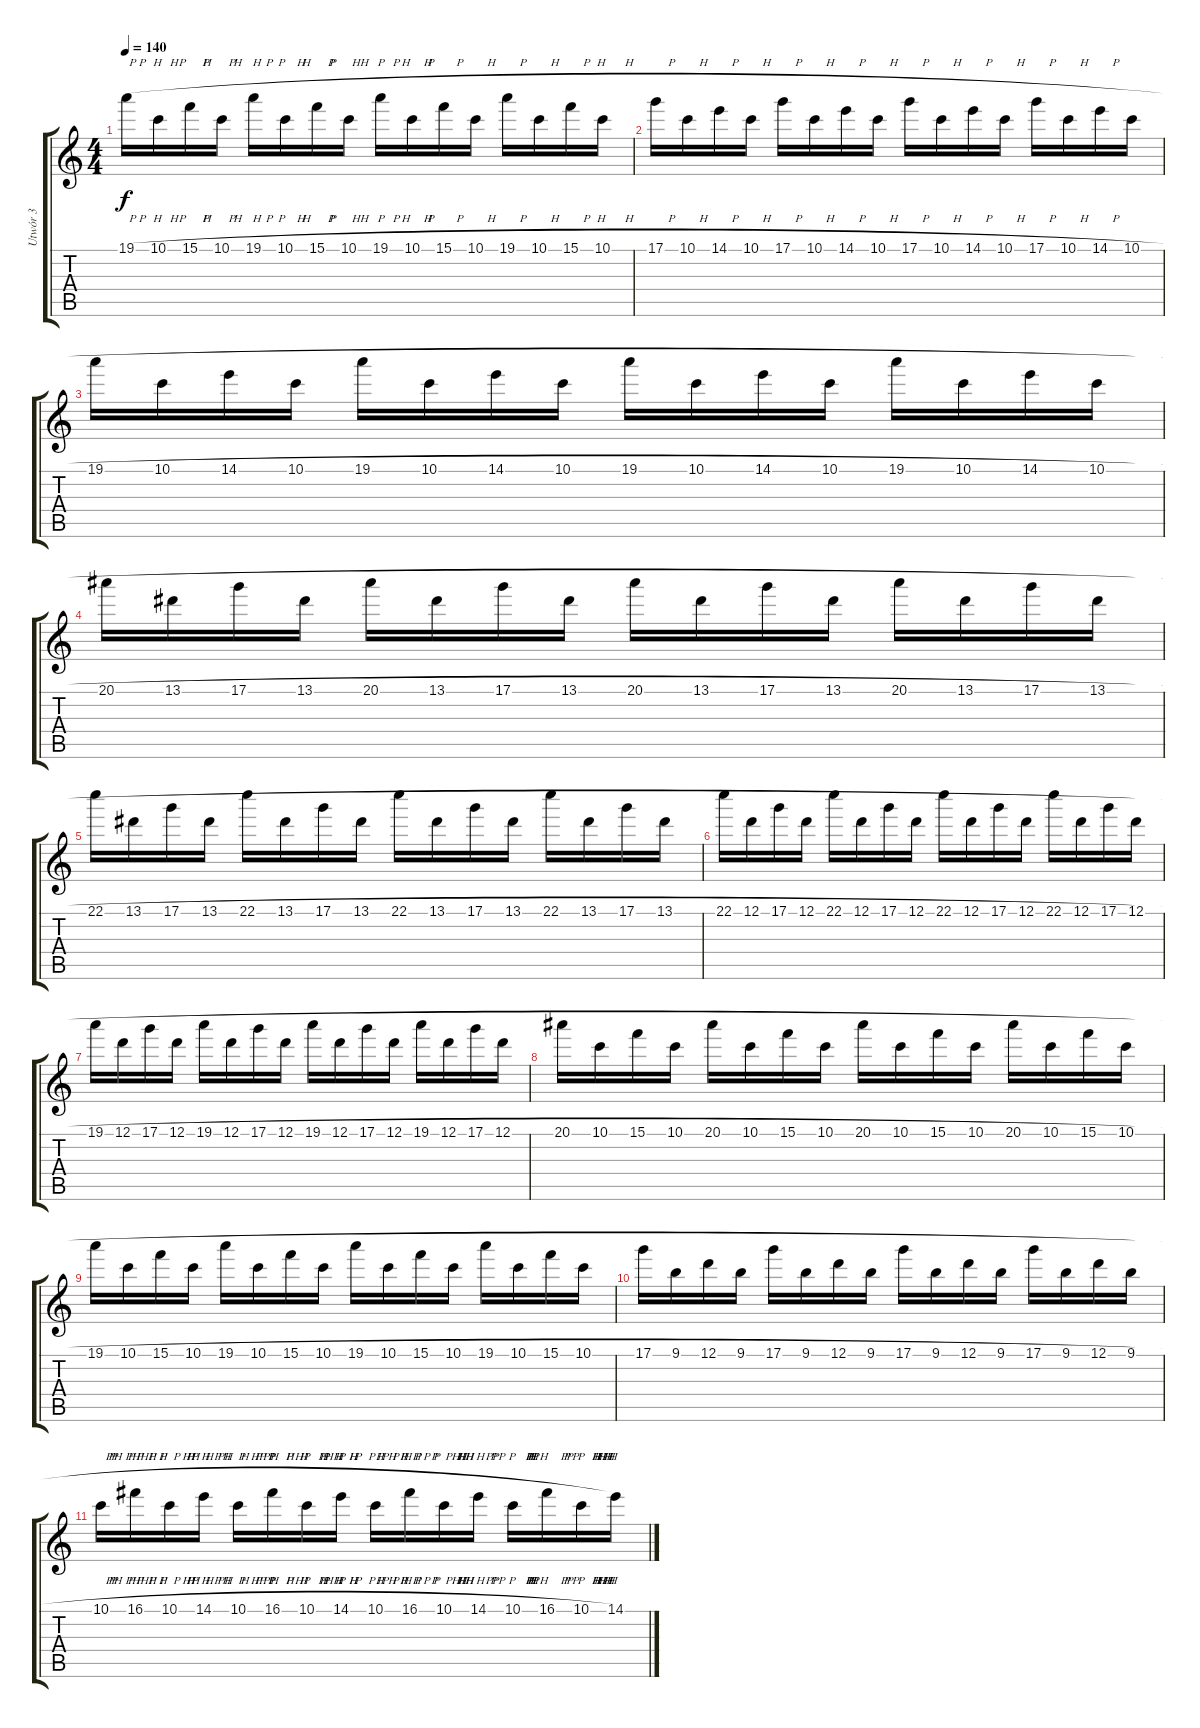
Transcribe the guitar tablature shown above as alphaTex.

\track ("Utwór 3" "Utwór 3") {instrument distortionguitar}
\staff {score tabs}
\tuning (D4 A3 F3 C3 G2 D2) {hide}
\ts (4 4)
\tempo 140
\clef g2
\ks c
19.1{h}.16{dy f} 10.1{h}.16 15.1{h}.16 10.1{h}.16 19.1{h}.16 10.1{h}.16 15.1{h}.16 10.1{h}.16 19.1{h}.16 10.1{h}.16 15.1{h}.16 10.1{h}.16 19.1{h}.16 10.1{h}.16 15.1{h}.16 10.1{h}.16 |
17.1{h}.16 10.1{h}.16 14.1{h}.16 10.1{h}.16 17.1{h}.16 10.1{h}.16 14.1{h}.16 10.1{h}.16 17.1{h}.16 10.1{h}.16 14.1{h}.16 10.1{h}.16 17.1{h}.16 10.1{h}.16 14.1{h}.16 10.1{h}.16 |
19.1{h}.16 10.1{h}.16 14.1{h}.16 10.1{h}.16 19.1{h}.16 10.1{h}.16 14.1{h}.16 10.1{h}.16 19.1{h}.16 10.1{h}.16 14.1{h}.16 10.1{h}.16 19.1{h}.16 10.1{h}.16 14.1{h}.16 10.1{h}.16 |
20.1{h}.16 13.1{h}.16 17.1{h}.16 13.1{h}.16 20.1{h}.16 13.1{h}.16 17.1{h}.16 13.1{h}.16 20.1{h}.16 13.1{h}.16 17.1{h}.16 13.1{h}.16 20.1{h}.16 13.1{h}.16 17.1{h}.16 13.1{h}.16 |
22.1{h}.16 13.1{h}.16 17.1{h}.16 13.1{h}.16 22.1{h}.16 13.1{h}.16 17.1{h}.16 13.1{h}.16 22.1{h}.16 13.1{h}.16 17.1{h}.16 13.1{h}.16 22.1{h}.16 13.1{h}.16 17.1{h}.16 13.1{h}.16 |
22.1{h}.16 12.1{h}.16 17.1{h}.16 12.1{h}.16 22.1{h}.16 12.1{h}.16 17.1{h}.16 12.1{h}.16 22.1{h}.16 12.1{h}.16 17.1{h}.16 12.1{h}.16 22.1{h}.16 12.1{h}.16 17.1{h}.16 12.1{h}.16 |
19.1{h}.16 12.1{h}.16 17.1{h}.16 12.1{h}.16 19.1{h}.16 12.1{h}.16 17.1{h}.16 12.1{h}.16 19.1{h}.16 12.1{h}.16 17.1{h}.16 12.1{h}.16 19.1{h}.16 12.1{h}.16 17.1{h}.16 12.1{h}.16 |
20.1{h}.16 10.1{h}.16 15.1{h}.16 10.1{h}.16 20.1{h}.16 10.1{h}.16 15.1{h}.16 10.1{h}.16 20.1{h}.16 10.1{h}.16 15.1{h}.16 10.1{h}.16 20.1{h}.16 10.1{h}.16 15.1{h}.16 10.1{h}.16 |
19.1{h}.16 10.1{h}.16 15.1{h}.16 10.1{h}.16 19.1{h}.16 10.1{h}.16 15.1{h}.16 10.1{h}.16 19.1{h}.16 10.1{h}.16 15.1{h}.16 10.1{h}.16 19.1{h}.16 10.1{h}.16 15.1{h}.16 10.1{h}.16 |
17.1{h}.16 9.1{h}.16 12.1{h}.16 9.1{h}.16 17.1{h}.16 9.1{h}.16 12.1{h}.16 9.1{h}.16 17.1{h}.16 9.1{h}.16 12.1{h}.16 9.1{h}.16 17.1{h}.16 9.1{h}.16 12.1{h}.16 9.1{h}.16 |
10.1{h}.16 16.1{h}.16 10.1{h}.16 14.1{h}.16 10.1{h}.16 16.1{h}.16 10.1{h}.16 14.1{h}.16 10.1{h}.16 16.1{h}.16 10.1{h}.16 14.1{h}.16 10.1{h}.16 16.1{h}.16 10.1{h}.16 14.1.16
